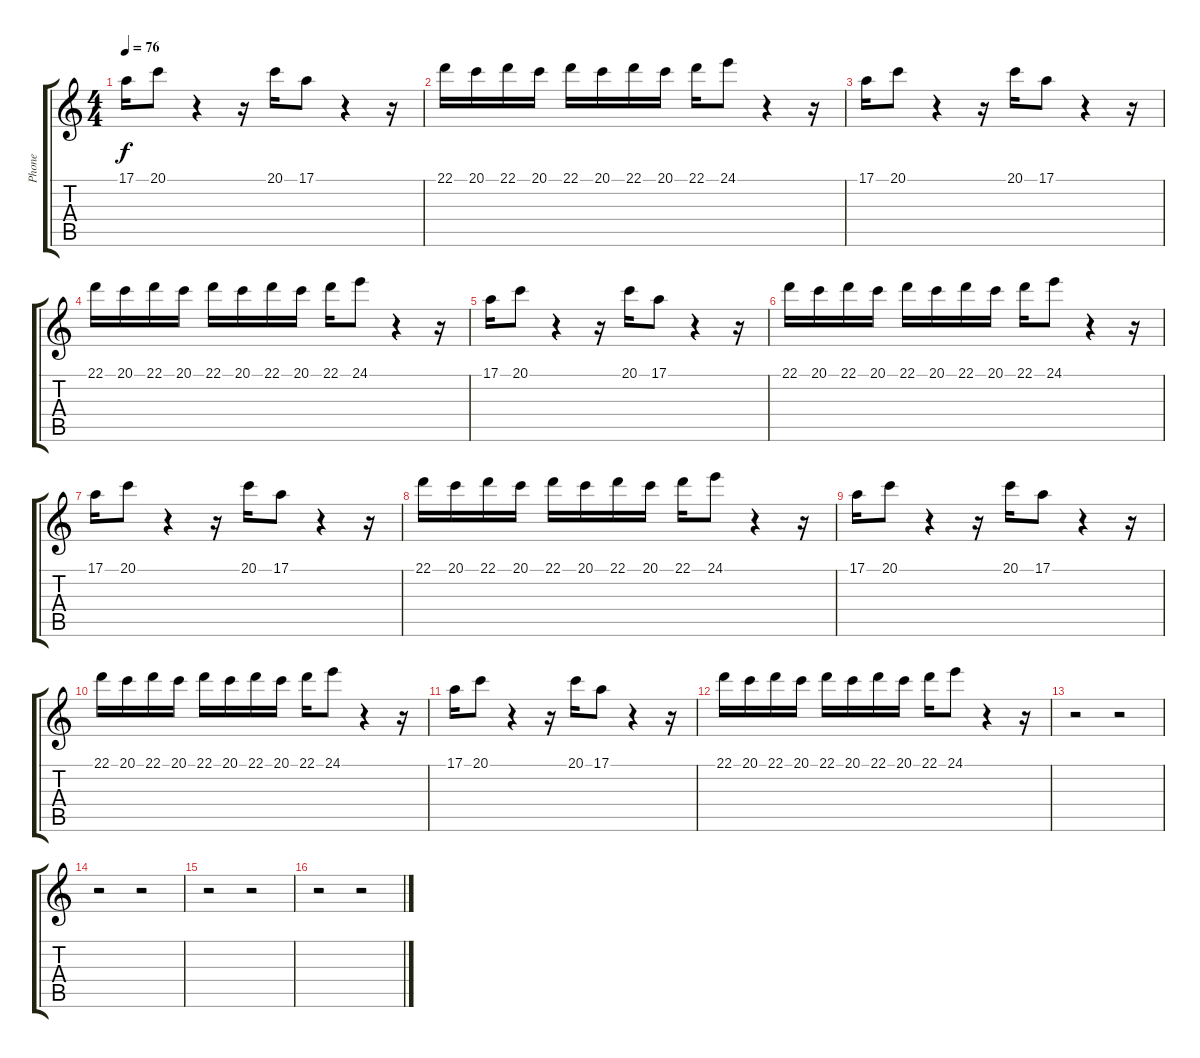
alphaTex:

\track ("Phone" "Phone") {instrument recorder}
\staff {score tabs}
\tuning (E4 B3 G3 D3 A2 E2) {hide}
\ts (4 4)
\tempo 76
\clef g2
\ks c
17.1.16{dy f instrument recorder} 20.1.8 r.4 r.16 20.1.16 17.1.8 r.4 r.16 |
22.1.16 20.1.16 22.1.16 20.1.16 22.1.16 20.1.16 22.1.16 20.1.16 22.1.16 24.1.8 r.4 r.16 |
17.1.16 20.1.8 r.4 r.16 20.1.16 17.1.8 r.4 r.16 |
22.1.16 20.1.16 22.1.16 20.1.16 22.1.16 20.1.16 22.1.16 20.1.16 22.1.16 24.1.8 r.4 r.16 |
17.1.16 20.1.8 r.4 r.16 20.1.16 17.1.8 r.4 r.16 |
22.1.16 20.1.16 22.1.16 20.1.16 22.1.16 20.1.16 22.1.16 20.1.16 22.1.16 24.1.8 r.4 r.16 |
17.1.16 20.1.8 r.4 r.16 20.1.16 17.1.8 r.4 r.16 |
22.1.16 20.1.16 22.1.16 20.1.16 22.1.16 20.1.16 22.1.16 20.1.16 22.1.16 24.1.8 r.4 r.16 |
17.1.16 20.1.8 r.4 r.16 20.1.16 17.1.8 r.4 r.16 |
22.1.16 20.1.16 22.1.16 20.1.16 22.1.16 20.1.16 22.1.16 20.1.16 22.1.16 24.1.8 r.4 r.16 |
17.1.16 20.1.8 r.4 r.16 20.1.16 17.1.8 r.4 r.16 |
22.1.16 20.1.16 22.1.16 20.1.16 22.1.16 20.1.16 22.1.16 20.1.16 22.1.16 24.1.8 r.4 r.16 |
r.2 r.2 |
r.2 r.2 |
r.2 r.2 |
r.2 r.2
